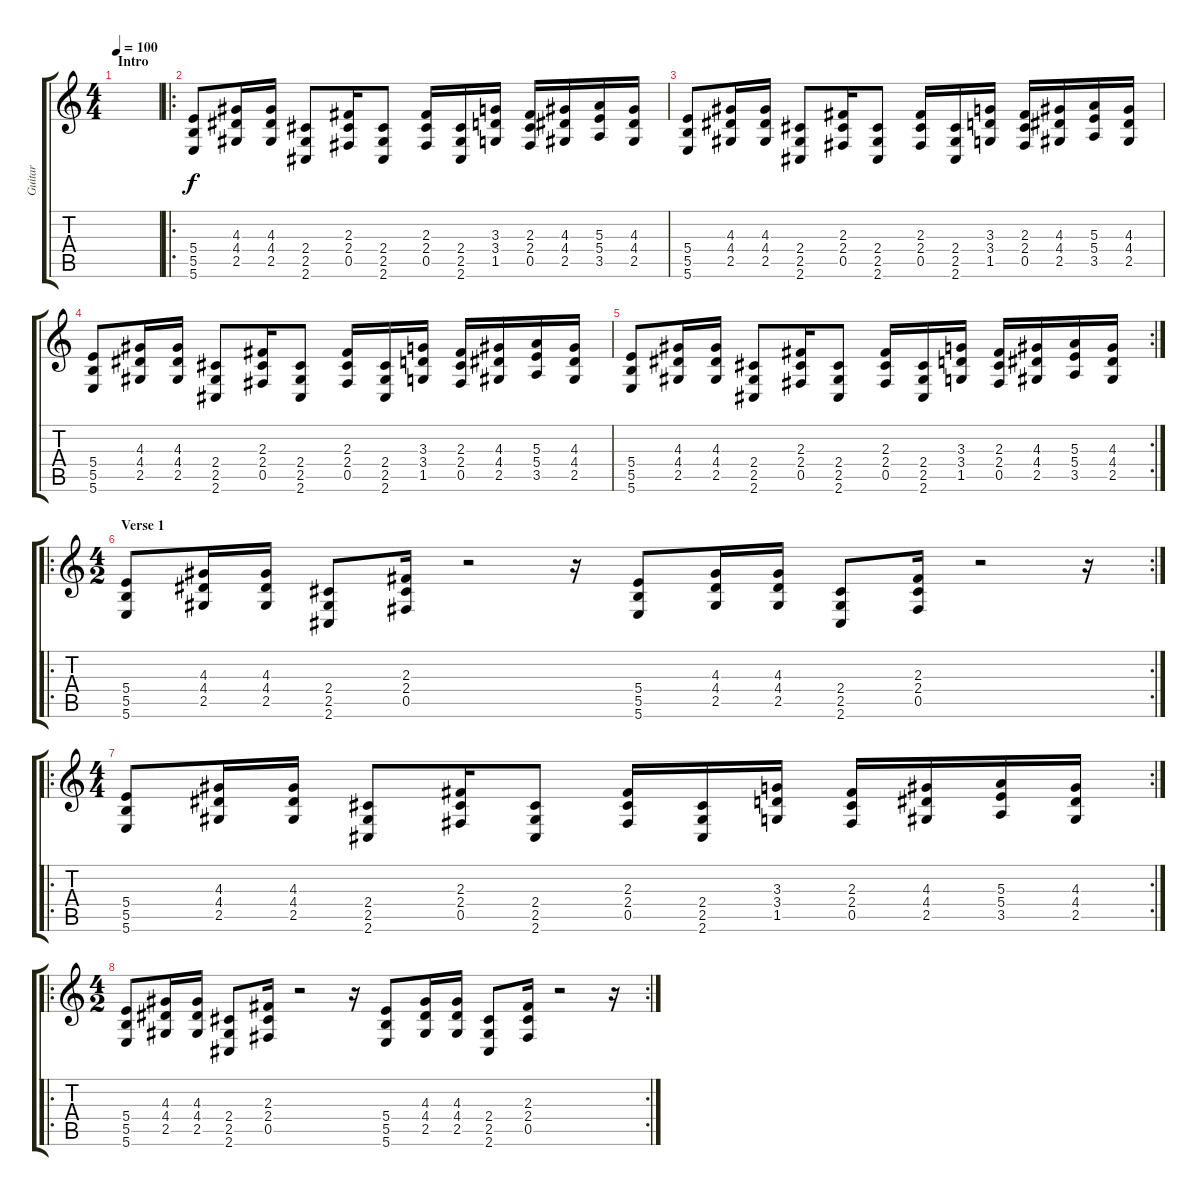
\track ("Guitar" "Guitar") {instrument distortionguitar}
\staff {score tabs}
\tuning (Db4 Ab3 E3 B2 Gb2 B1) {hide}
\ts (4 4)
\section ("" "Intro")
\tempo 100
\clef g2
\ks c
|
\ro
(5.4 5.5 5.6).8 (4.3 4.4 2.5).16 (4.3 4.4 2.5).16 (2.4 2.5 2.6).8 (2.3 2.4 0.5).16 (2.4 2.5 2.6).8 (2.3 2.4 0.5).16 (2.4 2.5 2.6).16 (3.3 3.4 1.5).16 (2.3 2.4 0.5).16 (4.3 4.4 2.5).16 (5.3 5.4 3.5).16 (4.3 4.4 2.5).16 |
(5.4 5.5 5.6).8 (4.3 4.4 2.5).16 (4.3 4.4 2.5).16 (2.4 2.5 2.6).8 (2.3 2.4 0.5).16 (2.4 2.5 2.6).8 (2.3 2.4 0.5).16 (2.4 2.5 2.6).16 (3.3 3.4 1.5).16 (2.3 2.4 0.5).16 (4.3 4.4 2.5).16 (5.3 5.4 3.5).16 (4.3 4.4 2.5).16 |
(5.4 5.5 5.6).8 (4.3 4.4 2.5).16 (4.3 4.4 2.5).16 (2.4 2.5 2.6).8 (2.3 2.4 0.5).16 (2.4 2.5 2.6).8 (2.3 2.4 0.5).16 (2.4 2.5 2.6).16 (3.3 3.4 1.5).16 (2.3 2.4 0.5).16 (4.3 4.4 2.5).16 (5.3 5.4 3.5).16 (4.3 4.4 2.5).16 |
\rc 2
(5.4 5.5 5.6).8 (4.3 4.4 2.5).16 (4.3 4.4 2.5).16 (2.4 2.5 2.6).8 (2.3 2.4 0.5).16 (2.4 2.5 2.6).8 (2.3 2.4 0.5).16 (2.4 2.5 2.6).16 (3.3 3.4 1.5).16 (2.3 2.4 0.5).16 (4.3 4.4 2.5).16 (5.3 5.4 3.5).16 (4.3 4.4 2.5).16 |
\ro
\rc 2
\ts (4 2)
\section ("" "Verse 1")
(5.4 5.5 5.6).8 (4.3 4.4 2.5).16 (4.3 4.4 2.5).16 (2.4 2.5 2.6).8 (2.3 2.4 0.5).16 r.2 r.16 (5.4 5.5 5.6).8 (4.3 4.4 2.5).16 (4.3 4.4 2.5).16 (2.4 2.5 2.6).8 (2.3 2.4 0.5).16 r.2 r.16 |
\ro
\rc 2
\ts (4 4)
(5.4 5.5 5.6).8 (4.3 4.4 2.5).16 (4.3 4.4 2.5).16 (2.4 2.5 2.6).8 (2.3 2.4 0.5).16 (2.4 2.5 2.6).8 (2.3 2.4 0.5).16 (2.4 2.5 2.6).16 (3.3 3.4 1.5).16 (2.3 2.4 0.5).16 (4.3 4.4 2.5).16 (5.3 5.4 3.5).16 (4.3 4.4 2.5).16 |
\ro
\rc 2
\ts (4 2)
(5.4 5.5 5.6).8 (4.3 4.4 2.5).16 (4.3 4.4 2.5).16 (2.4 2.5 2.6).8 (2.3 2.4 0.5).16 r.2 r.16 (5.4 5.5 5.6).8 (4.3 4.4 2.5).16 (4.3 4.4 2.5).16 (2.4 2.5 2.6).8 (2.3 2.4 0.5).16 r.2 r.16
